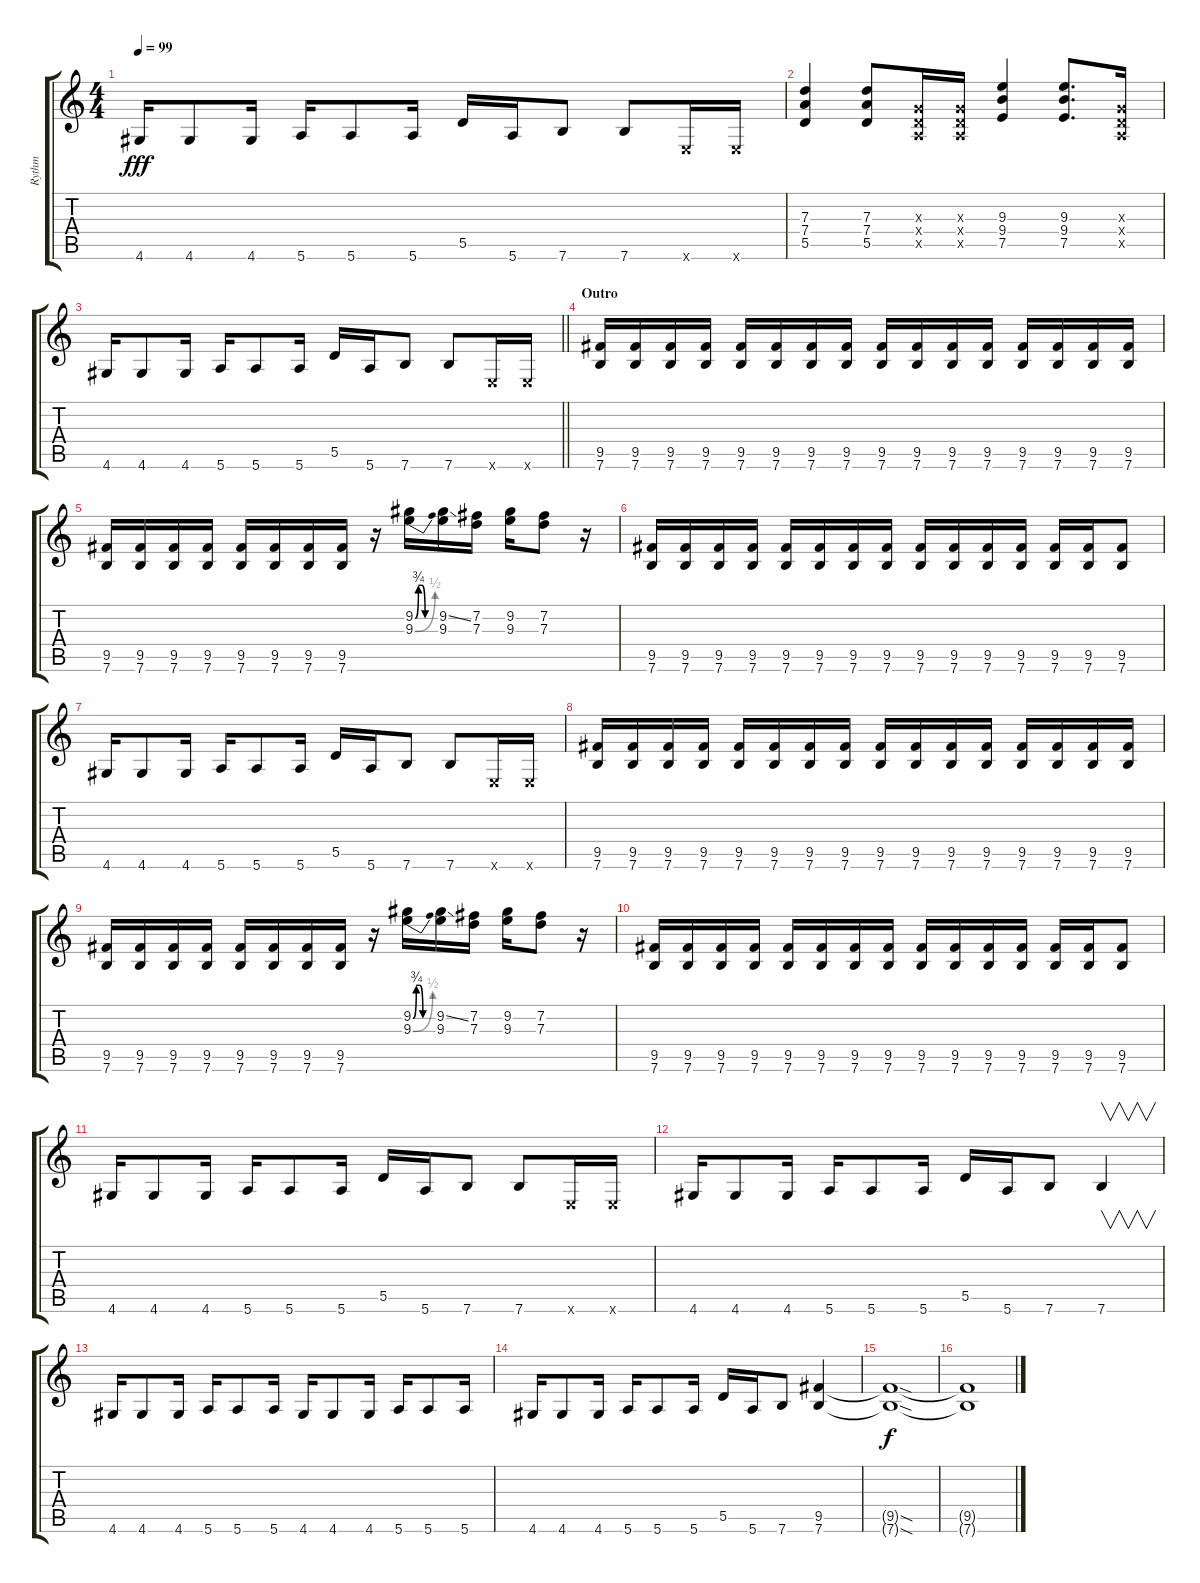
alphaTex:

\track ("Rythm" "Rythm") {instrument distortionguitar}
\staff {score tabs}
\tuning (E4 B3 G3 D3 A2 E2) {hide}
\ts (4 4)
\tempo 99
\clef g2
\ks c
4.6.16{dy fff} 4.6.8 4.6.16 5.6.16 5.6.8 5.6.16 5.5.16 5.6.16 7.6.8 7.6.8 0.6{x}.16 0.6{x}.16 |
(7.3 7.4 5.5).4 (7.3 7.4 5.5).8 (0.3{x} 0.4{x} 0.5{x}).16 (0.3{x} 0.4{x} 0.5{x}).16 (9.3 9.4 7.5).4 (9.3 9.4 7.5).8{d} (0.3{x} 0.4{x} 0.5{x}).16 |
\barLineRight lightlight
4.6.16 4.6.8 4.6.16 5.6.16 5.6.8 5.6.16 5.5.16 5.6.16 7.6.8 7.6.8 0.6{x}.16 0.6{x}.16 |
\section ("" "Outro")
(9.5 7.6).16 (9.5 7.6).16 (9.5 7.6).16 (9.5 7.6).16 (9.5 7.6).16 (9.5 7.6).16 (9.5 7.6).16 (9.5 7.6).16 (9.5 7.6).16 (9.5 7.6).16 (9.5 7.6).16 (9.5 7.6).16 (9.5 7.6).16 (9.5 7.6).16 (9.5 7.6).16 (9.5 7.6).16 |
(9.5 7.6).16 (9.5 7.6).16 (9.5 7.6).16 (9.5 7.6).16 (9.5 7.6).16 (9.5 7.6).16 (9.5 7.6).16 (9.5 7.6).16 r.16 (9.2{be (custom 0 0 10 3 20 3 30 0 60 0)} 9.3{be (bend 0 0 60 2)}).16 (9.2{ss} 9.3).16 (7.2 7.3).16 (9.2 9.3).16 (7.2 7.3).8 r.16 |
(9.5 7.6).16 (9.5 7.6).16 (9.5 7.6).16 (9.5 7.6).16 (9.5 7.6).16 (9.5 7.6).16 (9.5 7.6).16 (9.5 7.6).16 (9.5 7.6).16 (9.5 7.6).16 (9.5 7.6).16 (9.5 7.6).16 (9.5 7.6).16 (9.5 7.6).16 (9.5 7.6).8 |
4.6.16 4.6.8 4.6.16 5.6.16 5.6.8 5.6.16 5.5.16 5.6.16 7.6.8 7.6.8 0.6{x}.16 0.6{x}.16 |
(9.5 7.6).16 (9.5 7.6).16 (9.5 7.6).16 (9.5 7.6).16 (9.5 7.6).16 (9.5 7.6).16 (9.5 7.6).16 (9.5 7.6).16 (9.5 7.6).16 (9.5 7.6).16 (9.5 7.6).16 (9.5 7.6).16 (9.5 7.6).16 (9.5 7.6).16 (9.5 7.6).16 (9.5 7.6).16 |
(9.5 7.6).16 (9.5 7.6).16 (9.5 7.6).16 (9.5 7.6).16 (9.5 7.6).16 (9.5 7.6).16 (9.5 7.6).16 (9.5 7.6).16 r.16 (9.2{be (custom 0 0 10 3 20 3 30 0 60 0)} 9.3{be (bend 0 0 60 2)}).16 (9.2{ss} 9.3).16 (7.2 7.3).16 (9.2 9.3).16 (7.2 7.3).8 r.16 |
(9.5 7.6).16 (9.5 7.6).16 (9.5 7.6).16 (9.5 7.6).16 (9.5 7.6).16 (9.5 7.6).16 (9.5 7.6).16 (9.5 7.6).16 (9.5 7.6).16 (9.5 7.6).16 (9.5 7.6).16 (9.5 7.6).16 (9.5 7.6).16 (9.5 7.6).16 (9.5 7.6).8 |
4.6.16 4.6.8 4.6.16 5.6.16 5.6.8 5.6.16 5.5.16 5.6.16 7.6.8 7.6.8 0.6{x}.16 0.6{x}.16 |
4.6.16 4.6.8 4.6.16 5.6.16 5.6.8 5.6.16 5.5.16 5.6.16 7.6.8 7.6.4{v} |
4.6.16 4.6.8 4.6.16 5.6.16 5.6.8 5.6.16 4.6.16 4.6.8 4.6.16 5.6.16 5.6.8 5.6.16 |
4.6.16 4.6.8 4.6.16 5.6.16 5.6.8 5.6.16 5.5.16 5.6.16 7.6.8 (9.5 7.6).4 |
(9.5{sod t} 7.6{sod t}).1{dy f} |
(9.5{t} 7.6{t}).1
